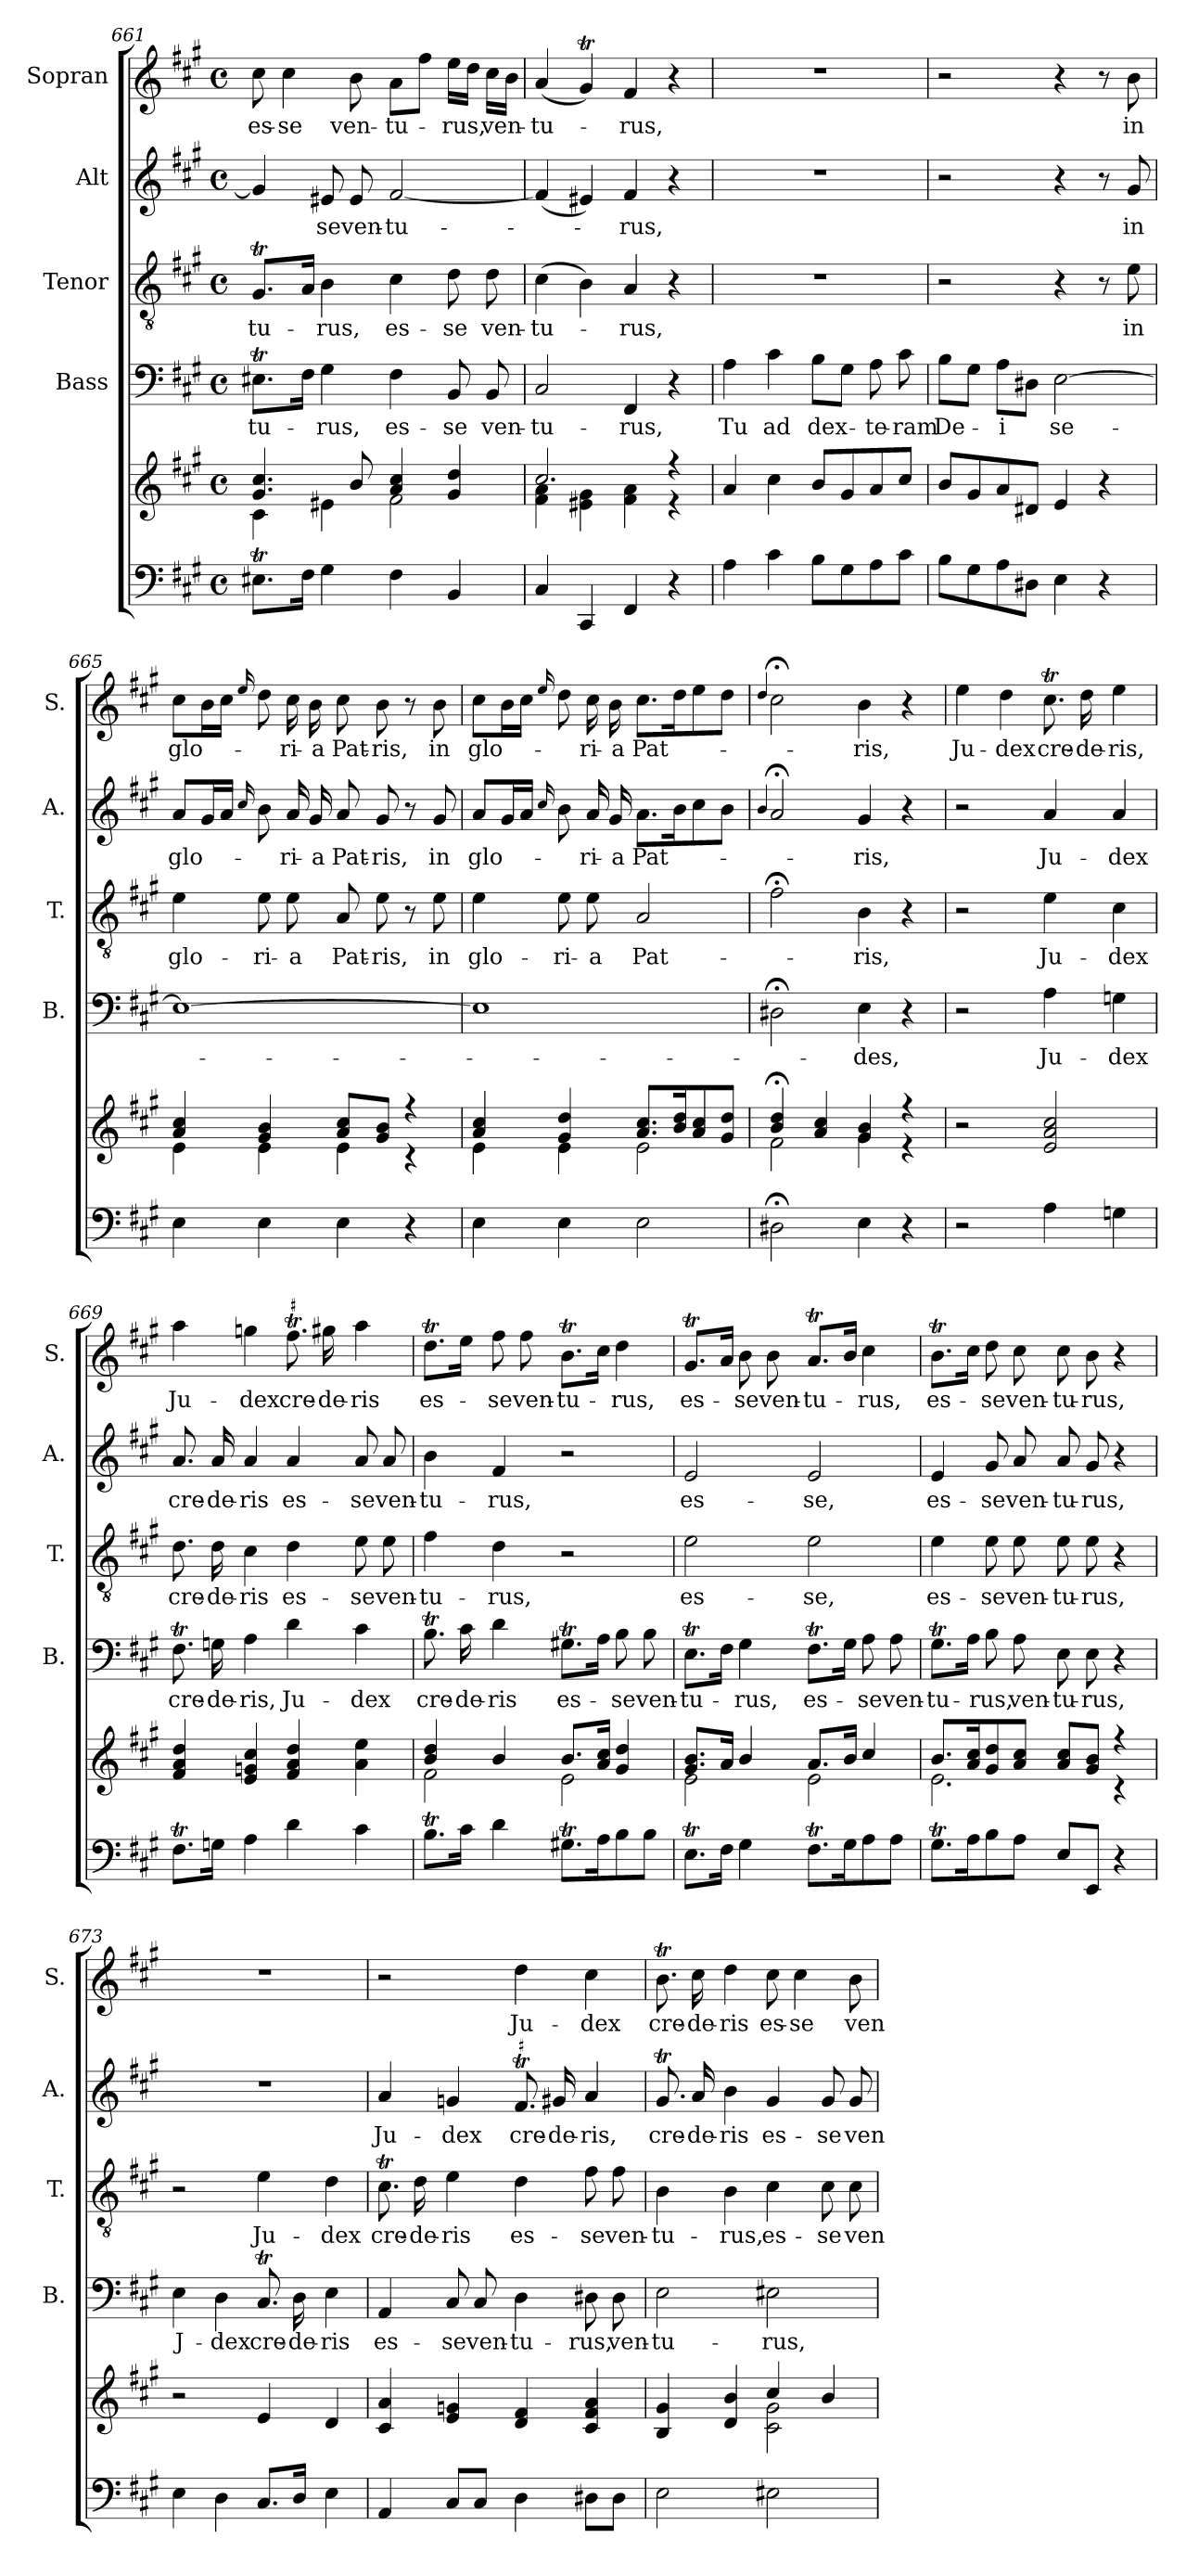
**kern	**kern	**kern	**text	**kern	**text	**kern	**text	**kern	**text
*part5	*part5	*part4	*part4	*part3	*part3	*part2	*part2	*part1	*part1
*staff6	*staff5	*staff4	*staff4	*staff3	*staff3	*staff2	*staff2	*staff1	*staff1
*	*	*I"Bass	*	*I"Tenor	*	*I"Alt	*	*I"Sopran	*
*	*	*I'B.	*	*I'T.	*	*I'A.	*	*I'S.	*
*clefF4	*clefG2	*clefF4	*	*clefGv2	*	*clefG2	*	*clefG2	*
*k[f#c#g#]	*k[f#c#g#]	*k[f#c#g#]	*	*k[f#c#g#]	*	*k[f#c#g#]	*	*k[f#c#g#]	*
*A:	*A:	*A:	*	*A:	*	*A:	*	*A:	*
*M4/4	*M4/4	*M4/4	*	*M4/4	*	*M4/4	*	*M4/4	*
*met(c)	*met(c)	*met(c)	*	*met(c)	*	*met(c)	*	*met(c)	*
=661	=661	=661	=661	=661	=661	=661	=661	=661	=661
*	*^	*	*	*	*	*	*	*	*
!	!	!	!	!LO:LY:b	!	!LO:LY:b	!	!	!	!LO:LY:b
8.E#Xt\L	4.g#/ 4.cc#/	4c#\	8.E#Xt\L	-tu-	8.G#t/L	-tu-	4g#/]	.	8cc#\	es-
!	!	!	!	!	!	!	!	!	!	!LO:LY:b
.	.	.	.	.	.	.	.	.	4cc#\	-se
16F#\Jk	.	.	16F#\Jk	.	16A/Jk	.	.	.	.	.
!	!	!	!	!LO:LY:b	!	!LO:LY:b	!	!LO:LY:b	!	!
4G#\	.	4e#X\	4G#\	-rus,	4B\	-rus,	8e#X/	-se	.	.
!	!	!	!	!	!	!	!	!LO:LY:b	!	!LO:LY:b
.	8b/	.	.	.	.	.	8e#/	ven-	8b\	ven-
!	!	!	!	!LO:LY:b	!	!LO:LY:b	!	!LO:LY:b	!	!LO:LY:b
4F#\	4a/ 4cc#/	2f#\	4F#\	es-	4c#\	es-	[2f#/	-tu-	8a\L	-tu-
.	.	.	.	.	.	.	.	.	8ff#\J	.
!	!	!	!	!LO:LY:b	!	!LO:LY:b	!	!	!	!LO:LY:b
4BB/	4g#/ 4dd/	.	8BB/	-se	8d\	-se	.	.	16ee\LL	-rus,
.	.	.	.	.	.	.	.	.	16dd\JJ	.
!	!	!	!	!LO:LY:b	!	!LO:LY:b	!	!	!	!LO:LY:b
.	.	.	8BB/	ven-	8d\	ven-	.	.	16cc#\LL	ven-
.	.	.	.	.	.	.	.	.	16b\JJ	.
=662	=662	=662	=662	=662	=662	=662	=662	=662	=662	=662
!	!	!	!	!LO:LY:b	!	!LO:LY:b	!	!	!	!LO:LY:b
4C#/	2.cc#/	4f#\ 4a\	2C#/	-tu-	(>4c#\	-tu-	(<4f#/]	.	(<4a/	-tu-
4CC#/	.	4e#X\ 4g#\	.	.	4B\)	.	4e#X/)	.	4g#t/)	.
!	!	!	!	!LO:LY:b	!	!LO:LY:b	!	!LO:LY:b	!	!LO:LY:b
4FF#/	.	4f#\ 4a\	4FF#/	-rus,	4A/	-rus,	4f#/	-rus,	4f#/	-rus,
4r	4r	4r	4r	.	4r	.	4r	.	4r	.
=663	=663	=663	=663	=663	=663	=663	=663	=663	=663	=663
!	!	!	!	!LO:LY:b	!	!	!	!	!	!
*	*v	*v	*	*	*	*	*	*	*	*
4A\	4a/	4A\	Tu	1r	.	1r	.	1r	.
!	!	!	!LO:LY:b	!	!	!	!	!	!
4c#\	4cc#\	4c#\	ad	.	.	.	.	.	.
!	!	!	!LO:LY:b	!	!	!	!	!	!
8B\L	8b/L	8B\L	dex-	.	.	.	.	.	.
8G#\	8g#/	8G#\J	.	.	.	.	.	.	.
!	!	!	!LO:LY:b	!	!	!	!	!	!
8A\	8a/	8A\	-te-	.	.	.	.	.	.
!	!	!	!LO:LY:b	!	!	!	!	!	!
8c#\J	8cc#/J	8c#\	-ram	.	.	.	.	.	.
=664	=664	=664	=664	=664	=664	=664	=664	=664	=664
!	!	!	!LO:LY:b	!	!	!	!	!	!
8B\L	8b/L	8B\L	De-	2r	.	2r	.	2r	.
8G#\	8g#/	8G#\J	.	.	.	.	.	.	.
!	!	!	!LO:LY:b	!	!	!	!	!	!
8A\	8a/	8A\L	-i	.	.	.	.	.	.
8D#X\J	8d#X/J	8D#X\J	.	.	.	.	.	.	.
!	!	!	!LO:LY:b	!	!	!	!	!	!
4E\	4e/	[2E\	se-	4r	.	4r	.	4r	.
4r	4r	.	.	8r	.	8r	.	8r	.
!	!	!	!	!	!LO:LY:b	!	!LO:LY:b	!	!LO:LY:b
.	.	.	.	8e\	in	8g#/	in	8b\	in
=665	=665	=665	=665	=665	=665	=665	=665	=665	=665
*	*^	*	*	*	*	*	*	*	*
!	!	!	!	!	!	!LO:LY:b	!	!LO:LY:b	!	!LO:LY:b
4E\	4a/ 4cc#/	4e\	1E_	.	4e\	glo-	8a/L	glo-	8cc#\L	glo-
.	.	.	.	.	.	.	16g#/L	.	16b\L	.
.	.	.	.	.	.	.	16a/JJ	.	16cc#\JJ	.
.	.	.	.	.	.	.	16qqcc#/	.	16qqee/	.
!	!	!	!	!	!	!LO:LY:b	!	!	!	!
4E\	4g#/ 4b/	4e\	.	.	8e\	-ri-	8b\	.	8dd\	.
!	!	!	!	!	!	!LO:LY:b	!	!LO:LY:b	!	!LO:LY:b
.	.	.	.	.	8e\	-a	16a/	-ri-	16cc#\	-ri-
!	!	!	!	!	!	!	!	!LO:LY:b	!	!LO:LY:b
.	.	.	.	.	.	.	16g#/	-a	16b\	-a
!	!	!	!	!	!	!LO:LY:b	!	!LO:LY:b	!	!LO:LY:b
4E\	8a/ 8cc#/L	4e\	.	.	8A/	Pat-	8a/	Pat-	8cc#\	Pat-
!	!	!	!	!	!	!LO:LY:b	!	!LO:LY:b	!	!LO:LY:b
.	8g#/ 8b/J	.	.	.	8e\	-ris,	8g#/	-ris,	8b\	-ris,
4r	4r	4r	.	.	8r	.	8r	.	8r	.
!	!	!	!	!	!	!LO:LY:b	!	!LO:LY:b	!	!LO:LY:b
.	.	.	.	.	8e\	in	8g#/	in	8b\	in
!!LO:PB:g=z
=666	=666	=666	=666	=666	=666	=666	=666	=666	=666	=666
!	!	!	!	!	!	!LO:LY:b	!	!LO:LY:b	!	!LO:LY:b
4E\	4a/ 4cc#/	4e\	1E]	.	4e\	glo-	8a/L	glo-	8cc#\L	glo-
.	.	.	.	.	.	.	16g#/L	.	16b\L	.
.	.	.	.	.	.	.	16a/JJ	.	16cc#\JJ	.
.	.	.	.	.	.	.	16qqcc#/	.	16qqee/	.
!	!	!	!	!	!	!LO:LY:b	!	!	!	!
4E\	4g#/ 4dd/	4e\	.	.	8e\	-ri-	8b\	.	8dd\	.
!	!	!	!	!	!	!LO:LY:b	!	!LO:LY:b	!	!LO:LY:b
.	.	.	.	.	8e\	-a	16a/	-ri-	16cc#\	-ri-
!	!	!	!	!	!	!	!	!LO:LY:b	!	!LO:LY:b
.	.	.	.	.	.	.	16g#/	-a	16b\	-a
!	!	!	!	!	!	!LO:LY:b	!	!LO:LY:b	!	!LO:LY:b
2E\	8.a/ 8.cc#/L	2e\	.	.	2A/	Pat-	8.a\L	Pat-	8.cc#\L	Pat-
.	16b/ 16dd/k	.	.	.	.	.	16b\k	.	16dd\k	.
.	8a/ 8cc#/	.	.	.	.	.	8cc#\	.	8ee\	.
.	8g#/ 8dd/J	.	.	.	.	.	8b\J	.	8dd\J	.
=667	=667	=667	=667	=667	=667	=667	=667	=667	=667	=667
.	.	.	.	.	.	.	4qqb/	.	4qqdd/	.
2D#X;<\	4b/;< 4dd/;<	2f#\	2D#X;<\	.	2f#;<\	.	2a;</	.	2cc#;<\	.
.	4a/ 4cc#/	.	.	.	.	.	.	.	.	.
!	!	!	!	!LO:LY:b	!	!LO:LY:b	!	!LO:LY:b	!	!LO:LY:b
4E\	4g#/ 4b/	4g#\	4E\	-des,	4B\	-ris,	4g#/	-ris,	4b\	-ris,
4r	4r	4r	4r	.	4r	.	4r	.	4r	.
=668	=668	=668	=668	=668	=668	=668	=668	=668	=668	=668
!	!	!	!	!	!	!	!	!	!	!LO:LY:b
*	*v	*v	*	*	*	*	*	*	*	*
2r	2r	2r	.	2r	.	2r	.	4ee\	Ju-
!	!	!	!	!	!	!	!	!	!LO:LY:b
.	.	.	.	.	.	.	.	4dd\	-dex
!	!	!	!LO:LY:b	!	!LO:LY:b	!	!LO:LY:b	!	!LO:LY:b
4A\	2e/ 2a/ 2cc#/	4A\	Ju-	4e\	Ju-	4a/	Ju-	8.cc#t\	cre-
!	!	!	!	!	!	!	!	!	!LO:LY:b
.	.	.	.	.	.	.	.	16dd\	-de-
!	!	!	!LO:LY:b	!	!LO:LY:b	!	!LO:LY:b	!	!LO:LY:b
4Gn\	.	4Gn\	-dex	4c#\	-dex	4a/	-dex	4ee\	-ris,
=669	=669	=669	=669	=669	=669	=669	=669	=669	=669
!	!	!	!LO:LY:b	!	!LO:LY:b	!	!LO:LY:b	!	!LO:LY:b
8.F#T\L	4f#/ 4a/ 4dd/	8.F#T\	cre-	8.d\	cre-	8.a/	cre-	4aa\	Ju-
!	!	!	!LO:LY:b	!	!LO:LY:b	!	!LO:LY:b	!	!
16Gn\Jk	.	16Gn\	-de-	16d\	-de-	16a/	-de-	.	.
!	!	!	!LO:LY:b	!	!LO:LY:b	!	!LO:LY:b	!	!LO:LY:b
4A\	4e/ 4gn/ 4cc#/	4A\	-ris,	4c#\	-ris	4a/	-ris	4ggn\	-dex
!	!	!	!LO:LY:b	!	!LO:LY:b	!	!LO:LY:b	!	!LO:LY:b
4d\	4f#/ 4a/ 4dd/	4d\	Ju-	4d\	es-	4a/	es-	8.ff#T\	cre-
!	!	!	!	!	!	!	!	!	!LO:LY:b
.	.	.	.	.	.	.	.	16gg#X\	-de-
!	!	!	!LO:LY:b	!	!LO:LY:b	!	!LO:LY:b	!	!LO:LY:b
4c#\	4a\ 4ee\	4c#\	-dex	8e\	-se	8a/	-se	4aa\	-ris
!	!	!	!	!	!LO:LY:b	!	!LO:LY:b	!	!
.	.	.	.	8e\	ven-	8a/	ven-	.	.
=670	=670	=670	=670	=670	=670	=670	=670	=670	=670
*	*^	*	*	*	*	*	*	*	*
!	!	!	!	!LO:LY:b	!	!LO:LY:b	!	!LO:LY:b	!	!LO:LY:b
8.BT\L	4b/ 4dd/	2f#\	8.BT\	cre-	4f#\	-tu-	4b\	-tu-	8.ddT\L	es-
!	!	!	!	!LO:LY:b	!	!	!	!	!	!
16c#\Jk	.	.	16c#\	-de-	.	.	.	.	16ee\Jk	.
!	!	!	!	!LO:LY:b	!	!LO:LY:b	!	!LO:LY:b	!	!LO:LY:b
4d\	4b/	.	4d\	-ris	4d\	-rus,	4f#/	-rus,	8ff#\	-se
!	!	!	!	!	!	!	!	!	!	!LO:LY:b
.	.	.	.	.	.	.	.	.	8ff#\	ven-
!	!	!	!	!LO:LY:b	!	!	!	!	!	!LO:LY:b
8.G#Xt\L	8.b/L	2e\	8.G#Xt\L	es-	2r	.	2r	.	8.bT\L	-tu-
16A\k	16a/ 16cc#/Jk	.	16A\Jk	.	.	.	.	.	16cc#\Jk	.
!	!	!	!	!LO:LY:b	!	!	!	!	!	!LO:LY:b
8B\	4g#/ 4dd/	.	8B\	-se	.	.	.	.	4dd\	-rus,
!	!	!	!	!LO:LY:b	!	!	!	!	!	!
8B\J	.	.	8B\	ven-	.	.	.	.	.	.
!!LO:LB:g=z
=671	=671	=671	=671	=671	=671	=671	=671	=671	=671	=671
!	!	!	!	!LO:LY:b	!	!LO:LY:b	!	!LO:LY:b	!	!LO:LY:b
8.ET\L	8.g#/ 8.b/L	2e\	8.ET\L	-tu-	2e\	es-	2e/	es-	8.g#t/L	es-
16F#\Jk	16a/Jk	.	16F#\Jk	.	.	.	.	.	16a/Jk	.
!	!	!	!	!LO:LY:b	!	!	!	!	!	!LO:LY:b
4G#\	4b/	.	4G#\	-rus,	.	.	.	.	8b\	-se
!	!	!	!	!	!	!	!	!	!	!LO:LY:b
.	.	.	.	.	.	.	.	.	8b\	ven-
!	!	!	!	!LO:LY:b	!	!LO:LY:b	!	!LO:LY:b	!	!LO:LY:b
8.F#T\L	8.a/L	2e\	8.F#T\L	es-	2e\	-se,	2e/	-se,	8.aT/L	-tu-
16G#\k	16b/Jk	.	16G#\Jk	.	.	.	.	.	16b/Jk	.
!	!	!	!	!LO:LY:b	!	!	!	!	!	!LO:LY:b
8A\	4cc#/	.	8A\	-se	.	.	.	.	4cc#\	-rus,
!	!	!	!	!LO:LY:b	!	!	!	!	!	!
8A\J	.	.	8A\	ven-	.	.	.	.	.	.
=672	=672	=672	=672	=672	=672	=672	=672	=672	=672	=672
!	!	!	!	!LO:LY:b	!	!LO:LY:b	!	!LO:LY:b	!	!LO:LY:b
8.G#t\L	8.b/L	2.e\	8.G#t\L	-tu-	4e\	es-	4e/	es-	8.bT\L	es-
16A\k	16a/ 16cc#/k	.	16A\Jk	.	.	.	.	.	16cc#\Jk	.
!	!	!	!	!LO:LY:b	!	!LO:LY:b	!	!LO:LY:b	!	!LO:LY:b
8B\	8g#/ 8dd/	.	8B\	-rus,	8e\	-se	8g#/	-se	8dd\	-se
!	!	!	!	!LO:LY:b	!	!LO:LY:b	!	!LO:LY:b	!	!LO:LY:b
8A\J	8a/ 8cc#/J	.	8A\	ven-	8e\	ven-	8a/	ven-	8cc#\	ven-
!	!	!	!	!LO:LY:b	!	!LO:LY:b	!	!LO:LY:b	!	!LO:LY:b
8E/L	8a/ 8cc#/L	.	8E\	-tu-	8e\	-tu-	8a/	-tu-	8cc#\	-tu-
!	!	!	!	!LO:LY:b	!	!LO:LY:b	!	!LO:LY:b	!	!LO:LY:b
8EE/J	8g#/ 8b/J	.	8E\	-rus,	8e\	-rus,	8g#/	-rus,	8b\	-rus,
4r	4r	4r	4r	.	4r	.	4r	.	4r	.
=673	=673	=673	=673	=673	=673	=673	=673	=673	=673	=673
!	!	!	!	!LO:LY:b	!	!	!	!	!	!
*	*v	*v	*	*	*	*	*	*	*	*
4E\	2r	4E\	J-	2r	.	1r	.	1r	.
!	!	!	!LO:LY:b	!	!	!	!	!	!
4D\	.	4D\	-dex	.	.	.	.	.	.
!	!	!	!LO:LY:b	!	!LO:LY:b	!	!	!	!
8.C#/L	4e/	8.C#t/	cre-	4e\	Ju-	.	.	.	.
!	!	!	!LO:LY:b	!	!	!	!	!	!
16D/Jk	.	16D\	-de-	.	.	.	.	.	.
!	!	!	!LO:LY:b	!	!LO:LY:b	!	!	!	!
4E\	4d/	4E\	-ris	4d\	-dex	.	.	.	.
=674	=674	=674	=674	=674	=674	=674	=674	=674	=674
!	!	!	!LO:LY:b	!	!LO:LY:b	!	!LO:LY:b	!	!
4AA/	4c#/ 4a/	4AA/	es-	8.c#t\	cre-	4a/	Ju-	2r	.
!	!	!	!	!	!LO:LY:b	!	!	!	!
.	.	.	.	16d\	-de-	.	.	.	.
!	!	!	!LO:LY:b	!	!LO:LY:b	!	!LO:LY:b	!	!
8C#/L	4e/ 4gn/	8C#/	-se	4e\	-ris	4gn/	-dex	.	.
!	!	!	!LO:LY:b	!	!	!	!	!	!
8C#/J	.	8C#/	ven-	.	.	.	.	.	.
!	!	!	!LO:LY:b	!	!LO:LY:b	!	!LO:LY:b	!	!LO:LY:b
4D\	4d/ 4f#/	4D\	-tu-	4d\	es-	8.f#T/	cre-	4dd\	Ju-
!	!	!	!	!	!	!	!LO:LY:b	!	!
.	.	.	.	.	.	16g#X/	-de-	.	.
!	!	!	!LO:LY:b	!	!LO:LY:b	!	!LO:LY:b	!	!LO:LY:b
8D#X\L	4c#/ 4f#/ 4a/	8D#X\	-rus,	8f#\	-se	4a/	-ris,	4cc#\	-dex
!	!	!	!LO:LY:b	!	!LO:LY:b	!	!	!	!
8D#\J	.	8D#\	ven-	8f#\	ven-	.	.	.	.
=675	=675	=675	=675	=675	=675	=675	=675	=675	=675
*	*^	*	*	*	*	*	*	*	*
!	!	!	!	!LO:LY:b	!	!LO:LY:b	!	!LO:LY:b	!	!LO:LY:b
2E\	4B/ 4g#/	2ryy	2E\	-tu-	4B\	-tu-	8.g#t/	cre-	8.bT\	cre-
!	!	!	!	!	!	!	!	!LO:LY:b	!	!LO:LY:b
.	.	.	.	.	.	.	16a/	-de-	16cc#\	-de-
!	!	!	!	!	!	!LO:LY:b	!	!LO:LY:b	!	!LO:LY:b
.	4d/ 4b/	.	.	.	4B\	-rus,	4b\	-ris	4dd\	-ris
!	!	!	!	!LO:LY:b	!	!LO:LY:b	!	!LO:LY:b	!	!LO:LY:b
2E#X\	4cc#/	2c#\ 2g#\	2E#X\	-rus,	4c#\	es-	4g#/	es-	8cc#\	es-
!	!	!	!	!	!	!	!	!	!	!LO:LY:b
.	.	.	.	.	.	.	.	.	4cc#\	-se
!	!	!	!	!	!	!LO:LY:b	!	!LO:LY:b	!	!
.	4b/	.	.	.	8c#\	-se	8g#/	-se	.	.
!	!	!	!	!	!	!LO:LY:b	!	!LO:LY:b	!	!LO:LY:b
.	.	.	.	.	8c#\	ven-	8g#/	ven-	8b\	ven-
*	*v	*v	*	*	*	*	*	*	*	*
=	=	=	=	=	=	=	=	=	=
*-	*-	*-	*-	*-	*-	*-	*-	*-	*-
